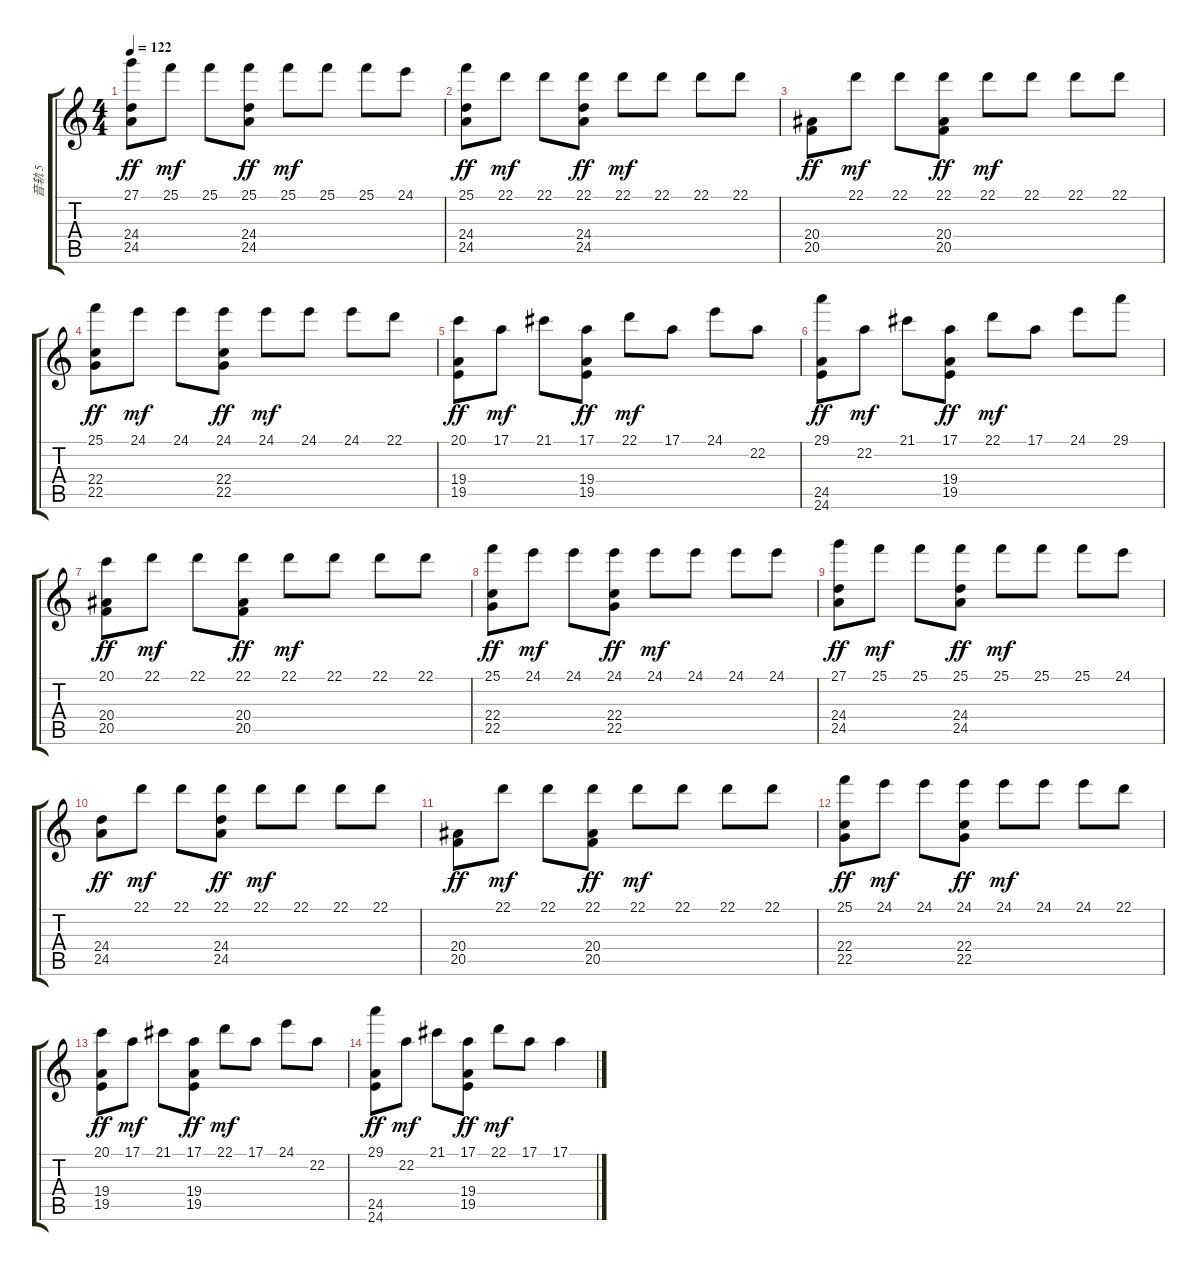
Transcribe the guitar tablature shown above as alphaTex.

\track ("音轨 5" "音轨 5") {instrument acousticgrandpiano}
\staff {score tabs}
\tuning (E4 B3 G3 D3 A2 E2) {hide}
\ts (4 4)
\tempo 122
\clef g2
\ks c
(27.1 24.4 24.5).8{dy ff} 25.1.8{dy mf} 25.1.8 (25.1 24.4 24.5).8{dy ff} 25.1.8{dy mf} 25.1.8 25.1.8 24.1.8 |
(25.1 24.4 24.5).8{dy ff} 22.1.8{dy mf} 22.1.8 (22.1 24.4 24.5).8{dy ff} 22.1.8{dy mf} 22.1.8 22.1.8 22.1.8 |
(20.4 20.5).8{dy ff} 22.1.8{dy mf} 22.1.8 (22.1 20.4 20.5).8{dy ff} 22.1.8{dy mf} 22.1.8 22.1.8 22.1.8 |
(25.1 22.4 22.5).8{dy ff} 24.1.8{dy mf} 24.1.8 (24.1 22.4 22.5).8{dy ff} 24.1.8{dy mf} 24.1.8 24.1.8 22.1.8 |
(20.1 19.4 19.5).8{dy ff} 17.1.8{dy mf} 21.1.8 (17.1 19.4 19.5).8{dy ff} 22.1.8{dy mf} 17.1.8 24.1.8 22.2.8 |
(29.1 24.5 24.6).8{dy ff} 22.2.8{dy mf} 21.1.8 (17.1 19.4 19.5).8{dy ff} 22.1.8{dy mf} 17.1.8 24.1.8 29.1.8 |
(20.1 20.4 20.5).8{dy ff} 22.1.8{dy mf} 22.1.8 (22.1 20.4 20.5).8{dy ff} 22.1.8{dy mf} 22.1.8 22.1.8 22.1.8 |
(25.1 22.4 22.5).8{dy ff} 24.1.8{dy mf} 24.1.8 (24.1 22.4 22.5).8{dy ff} 24.1.8{dy mf} 24.1.8 24.1.8 24.1.8 |
(27.1 24.4 24.5).8{dy ff} 25.1.8{dy mf} 25.1.8 (25.1 24.4 24.5).8{dy ff} 25.1.8{dy mf} 25.1.8 25.1.8 24.1.8 |
(24.4 24.5).8{dy ff} 22.1.8{dy mf} 22.1.8 (22.1 24.4 24.5).8{dy ff} 22.1.8{dy mf} 22.1.8 22.1.8 22.1.8 |
(20.4 20.5).8{dy ff} 22.1.8{dy mf} 22.1.8 (22.1 20.4 20.5).8{dy ff} 22.1.8{dy mf} 22.1.8 22.1.8 22.1.8 |
(25.1 22.4 22.5).8{dy ff} 24.1.8{dy mf} 24.1.8 (24.1 22.4 22.5).8{dy ff} 24.1.8{dy mf} 24.1.8 24.1.8 22.1.8 |
(20.1 19.4 19.5).8{dy ff} 17.1.8{dy mf} 21.1.8 (17.1 19.4 19.5).8{dy ff} 22.1.8{dy mf} 17.1.8 24.1.8 22.2.8 |
(29.1 24.5 24.6).8{dy ff} 22.2.8{dy mf} 21.1.8 (17.1 19.4 19.5).8{dy ff} 22.1.8{dy mf} 17.1.8 17.1.4
